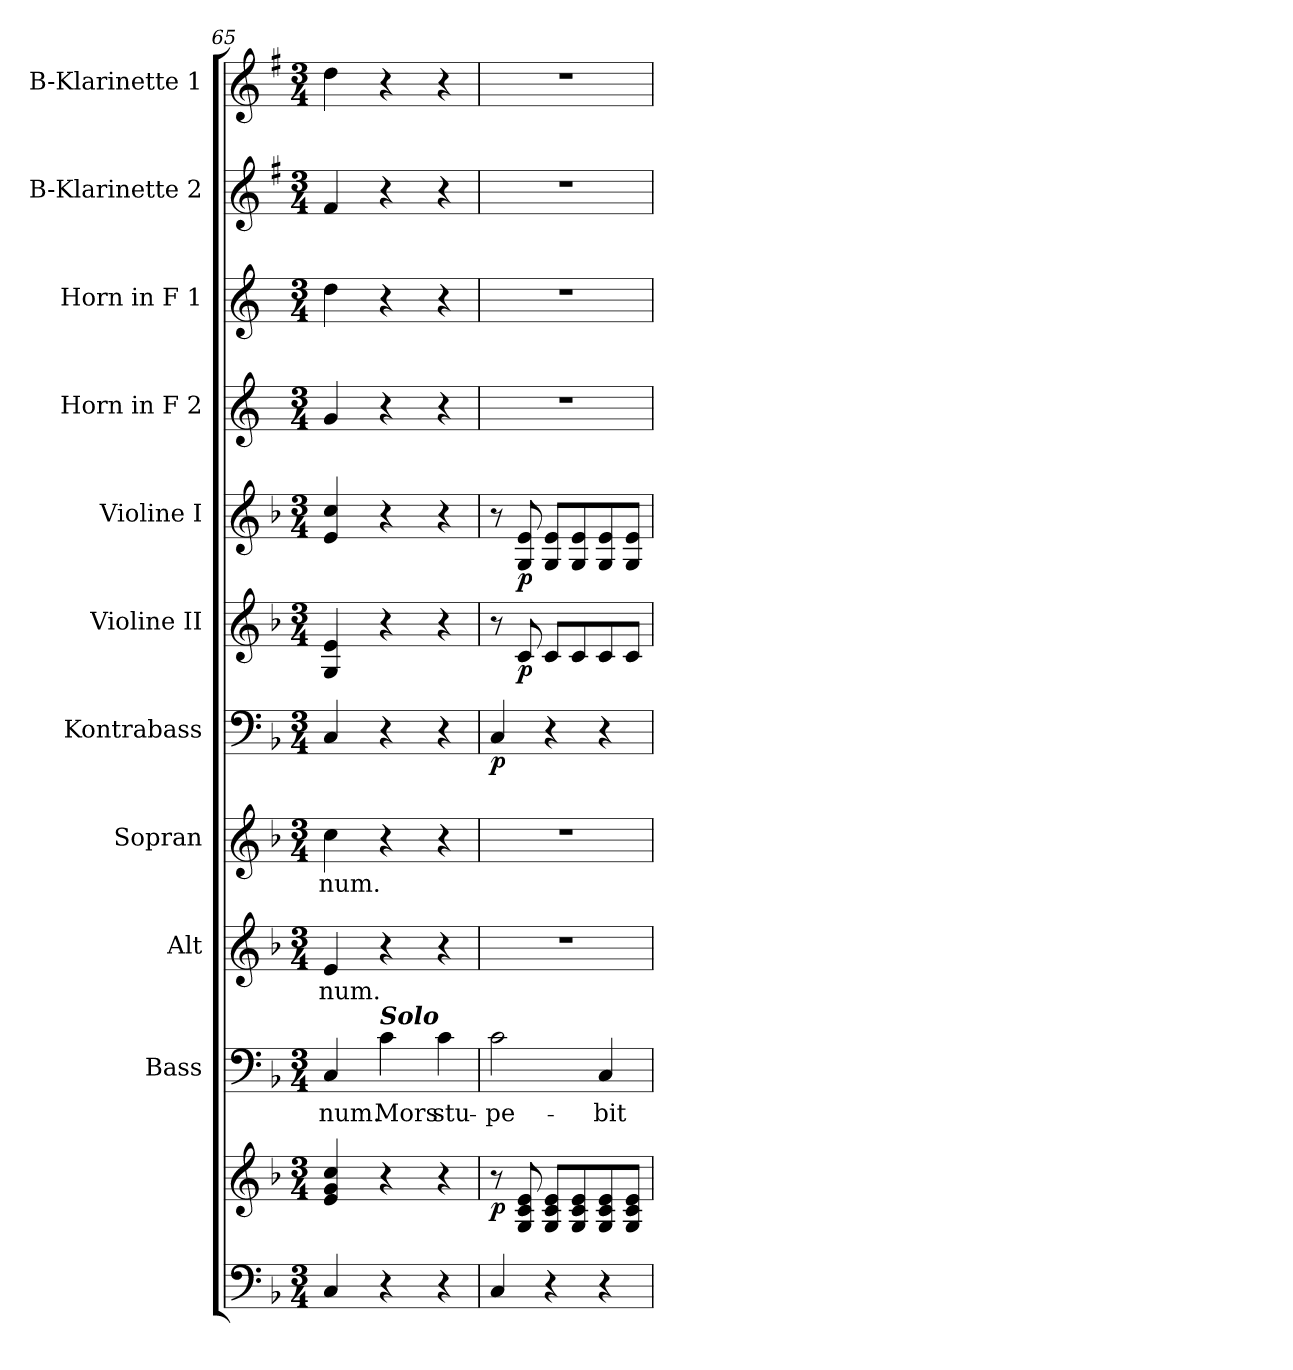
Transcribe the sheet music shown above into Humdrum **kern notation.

**kern	**kern	**dynam	**kern	**text	**kern	**text	**kern	**text	**kern	**dynam	**kern	**dynam	**kern	**dynam	**kern	**kern	**kern	**kern
*part11	*part11	*part11	*part10	*part10	*part9	*part9	*part8	*part8	*part7	*part7	*part6	*part6	*part5	*part5	*part4	*part3	*part2	*part1
*staff12	*staff11	*staff11/12	*staff10	*staff10	*staff9	*staff9	*staff8	*staff8	*staff7	*staff7	*staff6	*staff6	*staff5	*staff5	*staff4	*staff3	*staff2	*staff1
*	*	*	*I"Bass	*	*I"Alt	*	*I"Sopran	*	*I"Kontrabass	*	*I"Violine II	*	*I"Violine I	*	*I"Horn in F 2	*I"Horn in F 1	*I"B-Klarinette 2	*I"B-Klarinette 1
*	*	*	*I'B.	*	*I'A.	*	*I'S.	*	*I'Kb.	*	*I'Vl. II	*	*I'Vl. I	*	*	*	*I'B Kl. 2	*I'B Kl. 1
*clefF4	*clefG2	*	*clefF4	*	*clefG2	*	*clefG2	*	*clefF4	*	*clefG2	*	*clefG2	*	*clefG2	*clefG2	*clefG2	*clefG2
*	*	*	*	*	*	*	*	*	*ITrd7c12	*	*	*	*	*	*ITrd4c7	*ITrd4c7	*ITrd1c2	*ITrd1c2
*k[b-]	*k[b-]	*	*k[b-]	*	*k[b-]	*	*k[b-]	*	*k[b-]	*	*k[b-]	*	*k[b-]	*	*k[b-]	*k[b-]	*k[b-]	*k[b-]
*F:	*F:	*	*F:	*	*F:	*	*F:	*	*F:	*	*F:	*	*F:	*	*F:	*F:	*F:	*F:
*M3/4	*M3/4	*	*M3/4	*	*M3/4	*	*M3/4	*	*M3/4	*	*M3/4	*	*M3/4	*	*M3/4	*M3/4	*M3/4	*M3/4
=65	=65	=65	=65	=65	=65	=65	=65	=65	=65	=65	=65	=65	=65	=65	=65	=65	=65	=65
!	!	!	!	!LO:LY:b	!	!LO:LY:b	!	!LO:LY:b	!	!	!	!	!	!	!	!	!	!
4C/	4e/ 4g/ 4cc/	.	4C/	-num.	4e/	-num.	4cc\	-num.	4CC/	.	4G/ 4e/	.	4e/ 4cc/	.	4c/	4g\	4e/	4cc\
!	!	!	!LO:TX:a:Bi:t=Solo	!	!	!	!	!	!	!	!	!	!	!	!	!	!	!
!	!	!	!	!LO:LY:b	!	!	!	!	!	!	!	!	!	!	!	!	!	!
4r	4r	.	4c\	Mors	4r	.	4r	.	4r	.	4r	.	4r	.	4r	4r	4r	4r
!	!	!	!	!LO:LY:b	!	!	!	!	!	!	!	!	!	!	!	!	!	!
4r	4r	.	4c\	stu-	4r	.	4r	.	4r	.	4r	.	4r	.	4r	4r	4r	4r
!!LO:PB:g=z
=66	=66	=66	=66	=66	=66	=66	=66	=66	=66	=66	=66	=66	=66	=66	=66	=66	=66	=66
!	!	!LO:DY:b	!	!LO:LY:b	!	!	!	!	!	!LO:DY:b	!	!	!	!	!	!	!	!
4C/	8r	p	2c\	-pe-	2.r	.	2.r	.	4CC/	p	8r	.	8r	.	2.r	2.r	2.r	2.r
!	!	!	!	!	!	!	!	!	!	!	!	!LO:DY:b	!	!LO:DY:b	!	!	!	!
.	8G/ 8c/ 8e/	.	.	.	.	.	.	.	.	.	8c/	p	8G/ 8e/	p	.	.	.	.
4r	8G/ 8c/ 8e/L	.	.	.	.	.	.	.	4r	.	8c/L	.	8G/ 8e/L	.	.	.	.	.
.	8G/ 8c/ 8e/	.	.	.	.	.	.	.	.	.	8c/	.	8G/ 8e/	.	.	.	.	.
!	!	!	!	!LO:LY:b	!	!	!	!	!	!	!	!	!	!	!	!	!	!
4r	8G/ 8c/ 8e/	.	4C/	-bit	.	.	.	.	4r	.	8c/	.	8G/ 8e/	.	.	.	.	.
.	8G/ 8c/ 8e/J	.	.	.	.	.	.	.	.	.	8c/J	.	8G/ 8e/J	.	.	.	.	.
=	=	=	=	=	=	=	=	=	=	=	=	=	=	=	=	=	=	=
*-	*-	*-	*-	*-	*-	*-	*-	*-	*-	*-	*-	*-	*-	*-	*-	*-	*-	*-
